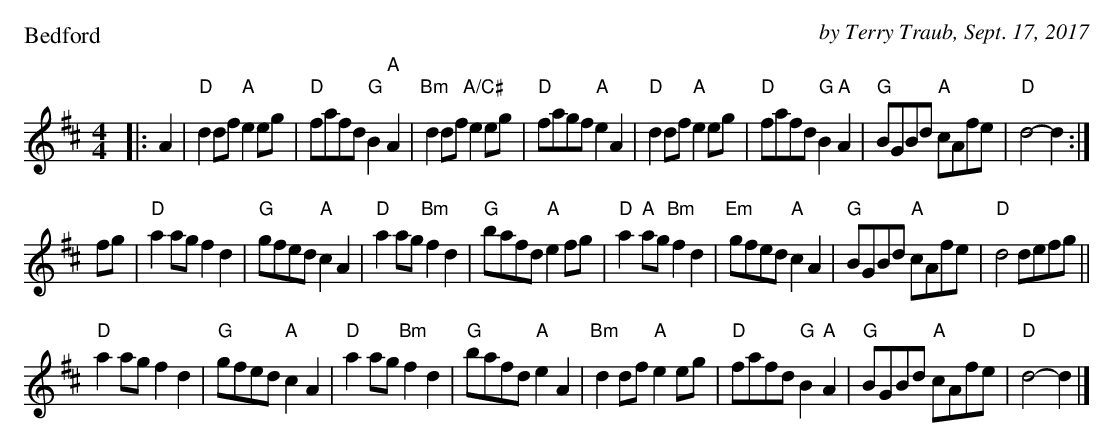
X:1
P: Bedford
C: by Terry Traub, Sept. 17, 2017
M: 4/4
K: D
L: 1/8
|: A2|"D"d2 df "A"e2 eg|"D"fafd "G"B2 "A"A2|"Bm"d2 df "A/C#"e2 eg|"D"fagf "A"e2 A2|"D"d2 df "A"e2 eg|"D"fafd "G"B2 "A"A2|"G"BGBd "A"cAfe|"D"d4-d2 :|
fg|"D"a2 ag f2 d2|"G"gfed "A"c2 A2|"D"a2 ag "Bm"f2 d2|"G"bafd "A"e2 fg|"D"a2 "A"ag "Bm"f2 d2|"Em"gfed "A"c2 A2|"G"BGBd "A"cAfe|"D"d4 defg||
"D"a2 ag f2 d2|"G"gfed "A"c2 A2|"D"a2 ag "Bm"f2 d2|"G"bafd "A"e2 A2|"Bm"d2 df "A"e2 eg|"D"fafd "G"B2 "A"A2|"G"BGBd "A"cAfe|"D"d4-d2 |]
